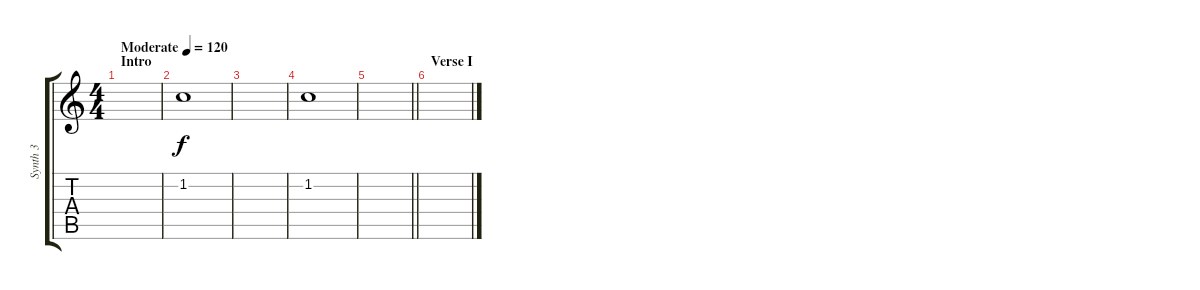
\track ("Synth 3" "Synth 3") {instrument tubularbells}
\staff {score tabs}
\tuning (E5 B4 G4 D4 A3 E3) {hide}
\ts (4 4)
\section ("" "Intro")
\tempo (120 "Moderate")
\clef g2
\ks c
|
1.2.1 |
|
1.2.1 |
\barLineRight lightlight
|
\section ("" "Verse I")
